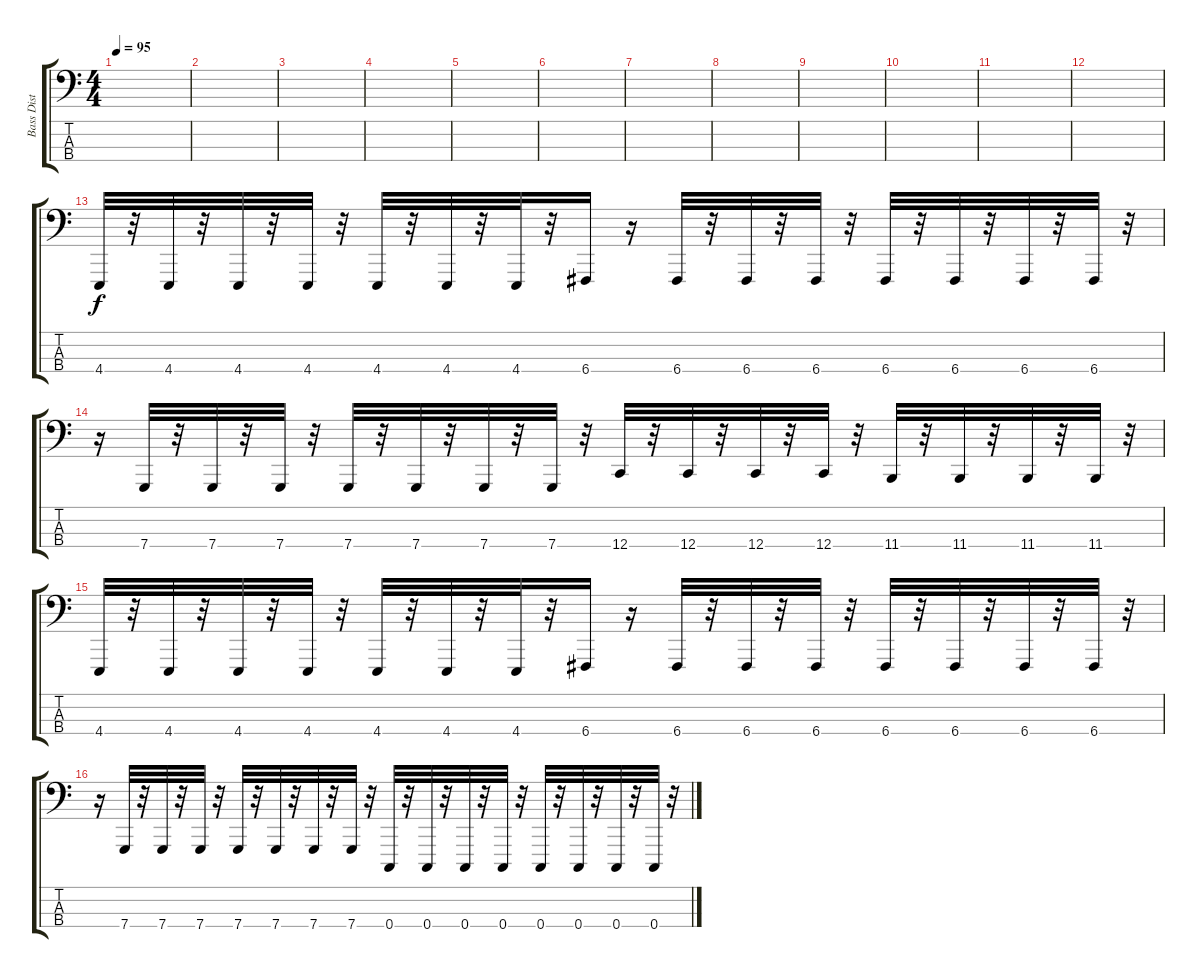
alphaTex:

\track ("Bass Dist" "Bass Dist") {instrument lead8bassandlead}
\staff {score tabs}
\tuning (F2 C2 G1 C1) {hide}
\ts (4 4)
\tempo 95
\clef f4
\ks c
|
|
|
|
|
|
|
|
|
|
|
|
4.4.32 r.32 4.4.32 r.32 4.4.32 r.32 4.4.32 r.32 4.4.32 r.32 4.4.32 r.32 4.4.32 r.32 6.4.16 r.16 6.4.32 r.32 6.4.32 r.32 6.4.32 r.32 6.4.32 r.32 6.4.32 r.32 6.4.32 r.32 6.4.32 r.32 |
r.16 7.4.32 r.32 7.4.32 r.32 7.4.32 r.32 7.4.32 r.32 7.4.32 r.32 7.4.32 r.32 7.4.32 r.32 12.4.32 r.32 12.4.32 r.32 12.4.32 r.32 12.4.32 r.32 11.4.32 r.32 11.4.32 r.32 11.4.32 r.32 11.4.32 r.32 |
4.4.32 r.32 4.4.32 r.32 4.4.32 r.32 4.4.32 r.32 4.4.32 r.32 4.4.32 r.32 4.4.32 r.32 6.4.16 r.16 6.4.32 r.32 6.4.32 r.32 6.4.32 r.32 6.4.32 r.32 6.4.32 r.32 6.4.32 r.32 6.4.32 r.32 |
r.16 7.4.32 r.32 7.4.32 r.32 7.4.32 r.32 7.4.32 r.32 7.4.32 r.32 7.4.32 r.32 7.4.32 r.32 0.4.32 r.32 0.4.32 r.32 0.4.32 r.32 0.4.32 r.32 0.4.32 r.32 0.4.32 r.32 0.4.32 r.32 0.4.32 r.32
